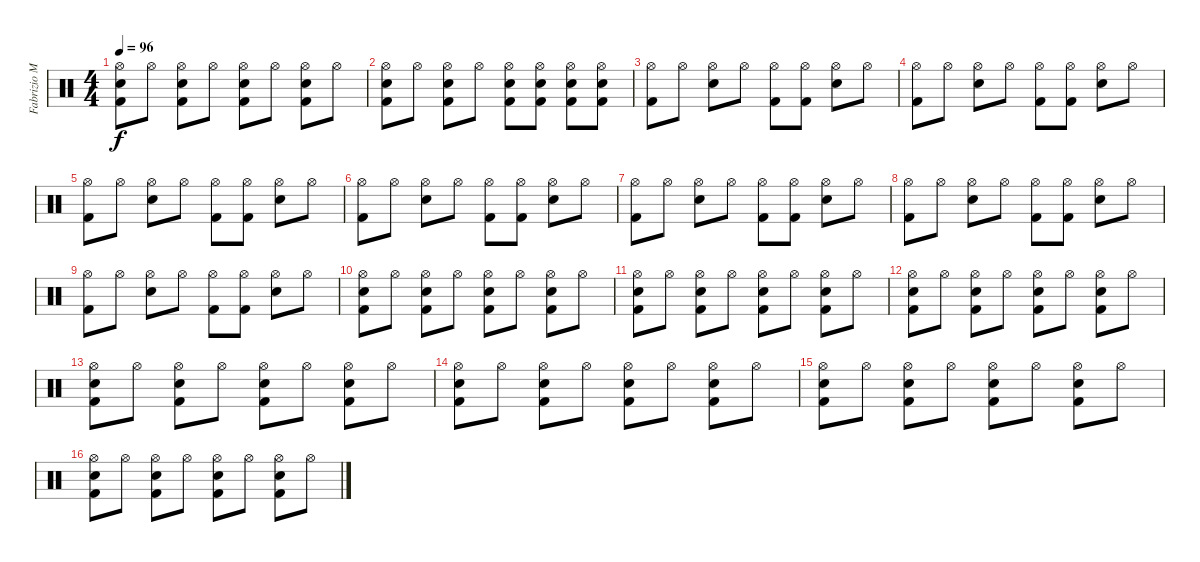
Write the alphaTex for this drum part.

\track ("Fabrizio Moretti" "Fabrizio M") {instrument percussion}
\staff {score}
\articulation defaults
\ts (4 4)
\tempo 96
\clef neutral
\ks c
("Hi-Hat (open)" "Electric Snare (hit)" "Kick (hit) 2").8{dy f} "Hi-Hat (open)".8 ("Hi-Hat (open)" "Electric Snare (hit)" "Kick (hit) 2").8 "Hi-Hat (open)".8 ("Hi-Hat (open)" "Electric Snare (hit)" "Kick (hit) 2").8 "Hi-Hat (open)".8 ("Hi-Hat (open)" "Electric Snare (hit)" "Kick (hit) 2").8 "Hi-Hat (open)".8 |
("Hi-Hat (open)" "Electric Snare (hit)" "Kick (hit) 2").8 "Hi-Hat (open)".8 ("Hi-Hat (open)" "Electric Snare (hit)" "Kick (hit) 2").8 "Hi-Hat (open)".8 ("Hi-Hat (open)" "Electric Snare (hit)" "Kick (hit) 2").8 ("Hi-Hat (open)" "Electric Snare (hit)" "Kick (hit) 2").8 ("Hi-Hat (open)" "Electric Snare (hit)" "Kick (hit) 2").8 ("Hi-Hat (open)" "Electric Snare (hit)" "Kick (hit) 2").8 |
("Hi-Hat (open)" "Kick (hit) 2").8 "Hi-Hat (open)".8 ("Hi-Hat (open)" "Electric Snare (hit)").8 "Hi-Hat (open)".8 ("Hi-Hat (open)" "Kick (hit) 2").8 ("Hi-Hat (open)" "Kick (hit) 2").8 ("Hi-Hat (open)" "Electric Snare (hit)").8 "Hi-Hat (open)".8 |
("Hi-Hat (open)" "Kick (hit) 2").8 "Hi-Hat (open)".8 ("Hi-Hat (open)" "Electric Snare (hit)").8 "Hi-Hat (open)".8 ("Hi-Hat (open)" "Kick (hit) 2").8 ("Hi-Hat (open)" "Kick (hit) 2").8 ("Hi-Hat (open)" "Electric Snare (hit)").8 "Hi-Hat (open)".8 |
("Hi-Hat (open)" "Kick (hit) 2").8 "Hi-Hat (open)".8 ("Hi-Hat (open)" "Electric Snare (hit)").8 "Hi-Hat (open)".8 ("Hi-Hat (open)" "Kick (hit) 2").8 ("Hi-Hat (open)" "Kick (hit) 2").8 ("Hi-Hat (open)" "Electric Snare (hit)").8 "Hi-Hat (open)".8 |
("Hi-Hat (open)" "Kick (hit) 2").8 "Hi-Hat (open)".8 ("Hi-Hat (open)" "Electric Snare (hit)").8 "Hi-Hat (open)".8 ("Hi-Hat (open)" "Kick (hit) 2").8 ("Hi-Hat (open)" "Kick (hit) 2").8 ("Hi-Hat (open)" "Electric Snare (hit)").8 "Hi-Hat (open)".8 |
("Hi-Hat (open)" "Kick (hit) 2").8 "Hi-Hat (open)".8 ("Hi-Hat (open)" "Electric Snare (hit)").8 "Hi-Hat (open)".8 ("Hi-Hat (open)" "Kick (hit) 2").8 ("Hi-Hat (open)" "Kick (hit) 2").8 ("Hi-Hat (open)" "Electric Snare (hit)").8 "Hi-Hat (open)".8 |
("Hi-Hat (open)" "Kick (hit) 2").8 "Hi-Hat (open)".8 ("Hi-Hat (open)" "Electric Snare (hit)").8 "Hi-Hat (open)".8 ("Hi-Hat (open)" "Kick (hit) 2").8 ("Hi-Hat (open)" "Kick (hit) 2").8 ("Hi-Hat (open)" "Electric Snare (hit)").8 "Hi-Hat (open)".8 |
("Hi-Hat (open)" "Kick (hit) 2").8 "Hi-Hat (open)".8 ("Hi-Hat (open)" "Electric Snare (hit)").8 "Hi-Hat (open)".8 ("Hi-Hat (open)" "Kick (hit) 2").8 ("Hi-Hat (open)" "Kick (hit) 2").8 ("Hi-Hat (open)" "Electric Snare (hit)").8 "Hi-Hat (open)".8 |
("Hi-Hat (open)" "Electric Snare (hit)" "Kick (hit) 2").8 "Hi-Hat (open)".8 ("Hi-Hat (open)" "Electric Snare (hit)" "Kick (hit) 2").8 "Hi-Hat (open)".8 ("Hi-Hat (open)" "Electric Snare (hit)" "Kick (hit) 2").8 "Hi-Hat (open)".8 ("Hi-Hat (open)" "Electric Snare (hit)" "Kick (hit) 2").8 "Hi-Hat (open)".8 |
("Hi-Hat (open)" "Electric Snare (hit)" "Kick (hit) 2").8 "Hi-Hat (open)".8 ("Hi-Hat (open)" "Electric Snare (hit)" "Kick (hit) 2").8 "Hi-Hat (open)".8 ("Hi-Hat (open)" "Electric Snare (hit)" "Kick (hit) 2").8 "Hi-Hat (open)".8 ("Hi-Hat (open)" "Electric Snare (hit)" "Kick (hit) 2").8 "Hi-Hat (open)".8 |
("Hi-Hat (open)" "Electric Snare (hit)" "Kick (hit) 2").8 "Hi-Hat (open)".8 ("Hi-Hat (open)" "Electric Snare (hit)" "Kick (hit) 2").8 "Hi-Hat (open)".8 ("Hi-Hat (open)" "Electric Snare (hit)" "Kick (hit) 2").8 "Hi-Hat (open)".8 ("Hi-Hat (open)" "Electric Snare (hit)" "Kick (hit) 2").8 "Hi-Hat (open)".8 |
("Hi-Hat (open)" "Electric Snare (hit)" "Kick (hit) 2").8 "Hi-Hat (open)".8 ("Hi-Hat (open)" "Electric Snare (hit)" "Kick (hit) 2").8 "Hi-Hat (open)".8 ("Hi-Hat (open)" "Electric Snare (hit)" "Kick (hit) 2").8 "Hi-Hat (open)".8 ("Hi-Hat (open)" "Electric Snare (hit)" "Kick (hit) 2").8 "Hi-Hat (open)".8 |
("Hi-Hat (open)" "Electric Snare (hit)" "Kick (hit) 2").8 "Hi-Hat (open)".8 ("Hi-Hat (open)" "Electric Snare (hit)" "Kick (hit) 2").8 "Hi-Hat (open)".8 ("Hi-Hat (open)" "Electric Snare (hit)" "Kick (hit) 2").8 "Hi-Hat (open)".8 ("Hi-Hat (open)" "Electric Snare (hit)" "Kick (hit) 2").8 "Hi-Hat (open)".8 |
("Hi-Hat (open)" "Electric Snare (hit)" "Kick (hit) 2").8 "Hi-Hat (open)".8 ("Hi-Hat (open)" "Electric Snare (hit)" "Kick (hit) 2").8 "Hi-Hat (open)".8 ("Hi-Hat (open)" "Electric Snare (hit)" "Kick (hit) 2").8 "Hi-Hat (open)".8 ("Hi-Hat (open)" "Electric Snare (hit)" "Kick (hit) 2").8 "Hi-Hat (open)".8 |
("Hi-Hat (open)" "Electric Snare (hit)" "Kick (hit) 2").8 "Hi-Hat (open)".8 ("Hi-Hat (open)" "Electric Snare (hit)" "Kick (hit) 2").8 "Hi-Hat (open)".8 ("Hi-Hat (open)" "Electric Snare (hit)" "Kick (hit) 2").8 "Hi-Hat (open)".8 ("Hi-Hat (open)" "Electric Snare (hit)" "Kick (hit) 2").8 "Hi-Hat (open)".8
